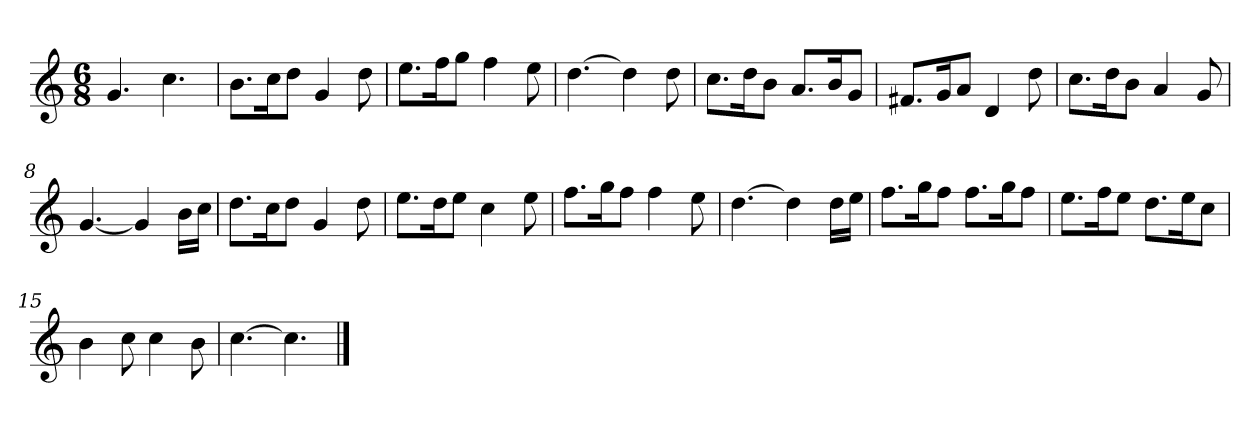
**kern
*part1
*staff1
*k[]
*M6/8
*MM120
=1
4.g
4.cc
=2
8.bL
16ccK
8ddJ
4g
8dd
=3
8.eeL
16ffK
8ggJ
4ff
8ee
=4
[4.dd
4dd]
8dd
=5
8.ccL
16ddK
8bJ
8.aL
16bK
8gJ
=6
8.f#XL
16gK
8aJ
4d
8dd
=7
8.ccL
16ddK
8bJ
4a
8g
=8
[4.g
4g]
16bLL
16ccJJ
=9
8.ddL
16ccK
8ddJ
4g
8dd
=10
8.eeL
16ddK
8eeJ
4cc
8ee
=11
8.ffL
16ggK
8ffJ
4ff
8ee
=12
[4.dd
4dd]
16ddLL
16eeJJ
=13
8.ffL
16ggK
8ffJ
8.ffL
16ggK
8ffJ
=14
8.eeL
16ffK
8eeJ
8.ddL
16eeK
8ccJ
=15
4b
8cc
4cc
8b
=16
[4.cc
4.cc]
==
*-
